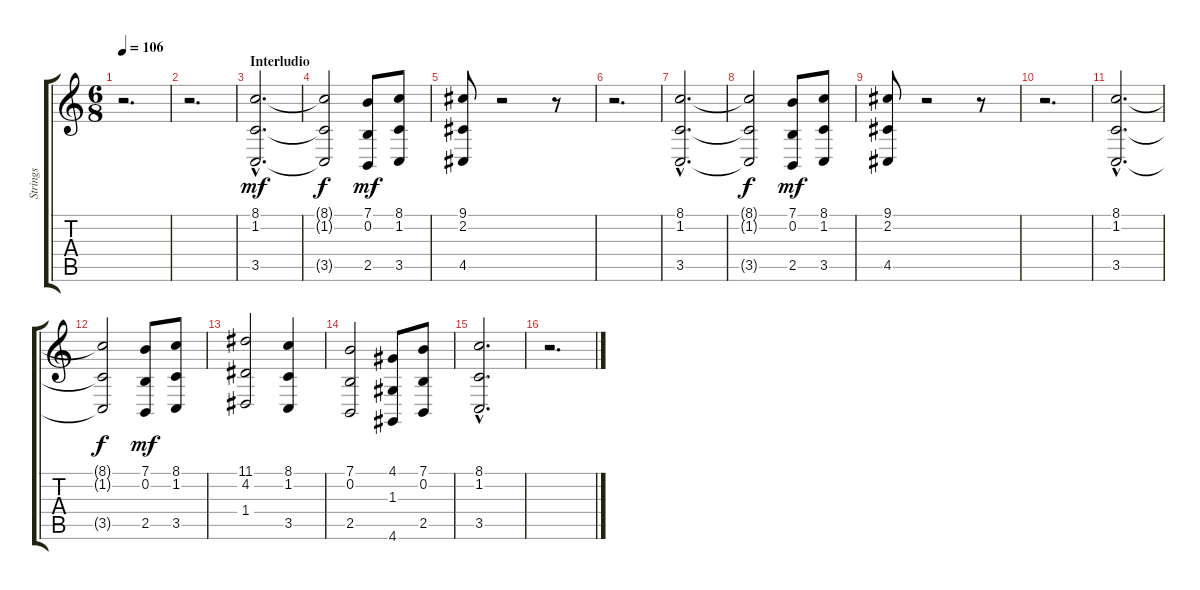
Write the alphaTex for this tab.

\track ("Strings" "Strings") {instrument stringensemble1}
\staff {score tabs}
\tuning (E4 B3 G3 D3 A2 E2) {hide}
\ts (6 8)
\tempo 106
\clef g2
\ks c
r.2{d dy ff} |
r.2{d} |
\section ("" "Interludio")
(8.1{hac} 1.2{hac} 3.5{hac}).2{d dy mf instrument stringensemble2} |
(8.1{t} 1.2{t} 3.5{t}).2{dy f} (7.1 0.2 2.5).8{dy mf instrument stringensemble1} (8.1 1.2 3.5).8 |
(9.1 2.2 4.5).8 r.2 r.8 |
r.2{d} |
(8.1{hac} 1.2{hac} 3.5{hac}).2{d instrument stringensemble2} |
(8.1{t} 1.2{t} 3.5{t}).2{dy f} (7.1 0.2 2.5).8{dy mf instrument stringensemble1} (8.1 1.2 3.5).8 |
(9.1 2.2 4.5).8 r.2 r.8 |
r.2{d} |
(8.1{hac} 1.2{hac} 3.5{hac}).2{d instrument stringensemble2} |
(8.1{t} 1.2{t} 3.5{t}).2{dy f} (7.1 0.2 2.5).8{dy mf instrument stringensemble1} (8.1 1.2 3.5).8 |
(11.1 4.2 1.4).2 (8.1 1.2 3.5).4 |
(7.1 0.2 2.5).2 (4.1 1.3 4.6).8 (7.1 0.2 2.5).8 |
(8.1{hac} 1.2{hac} 3.5{hac}).2{d} |
r.2{d}
